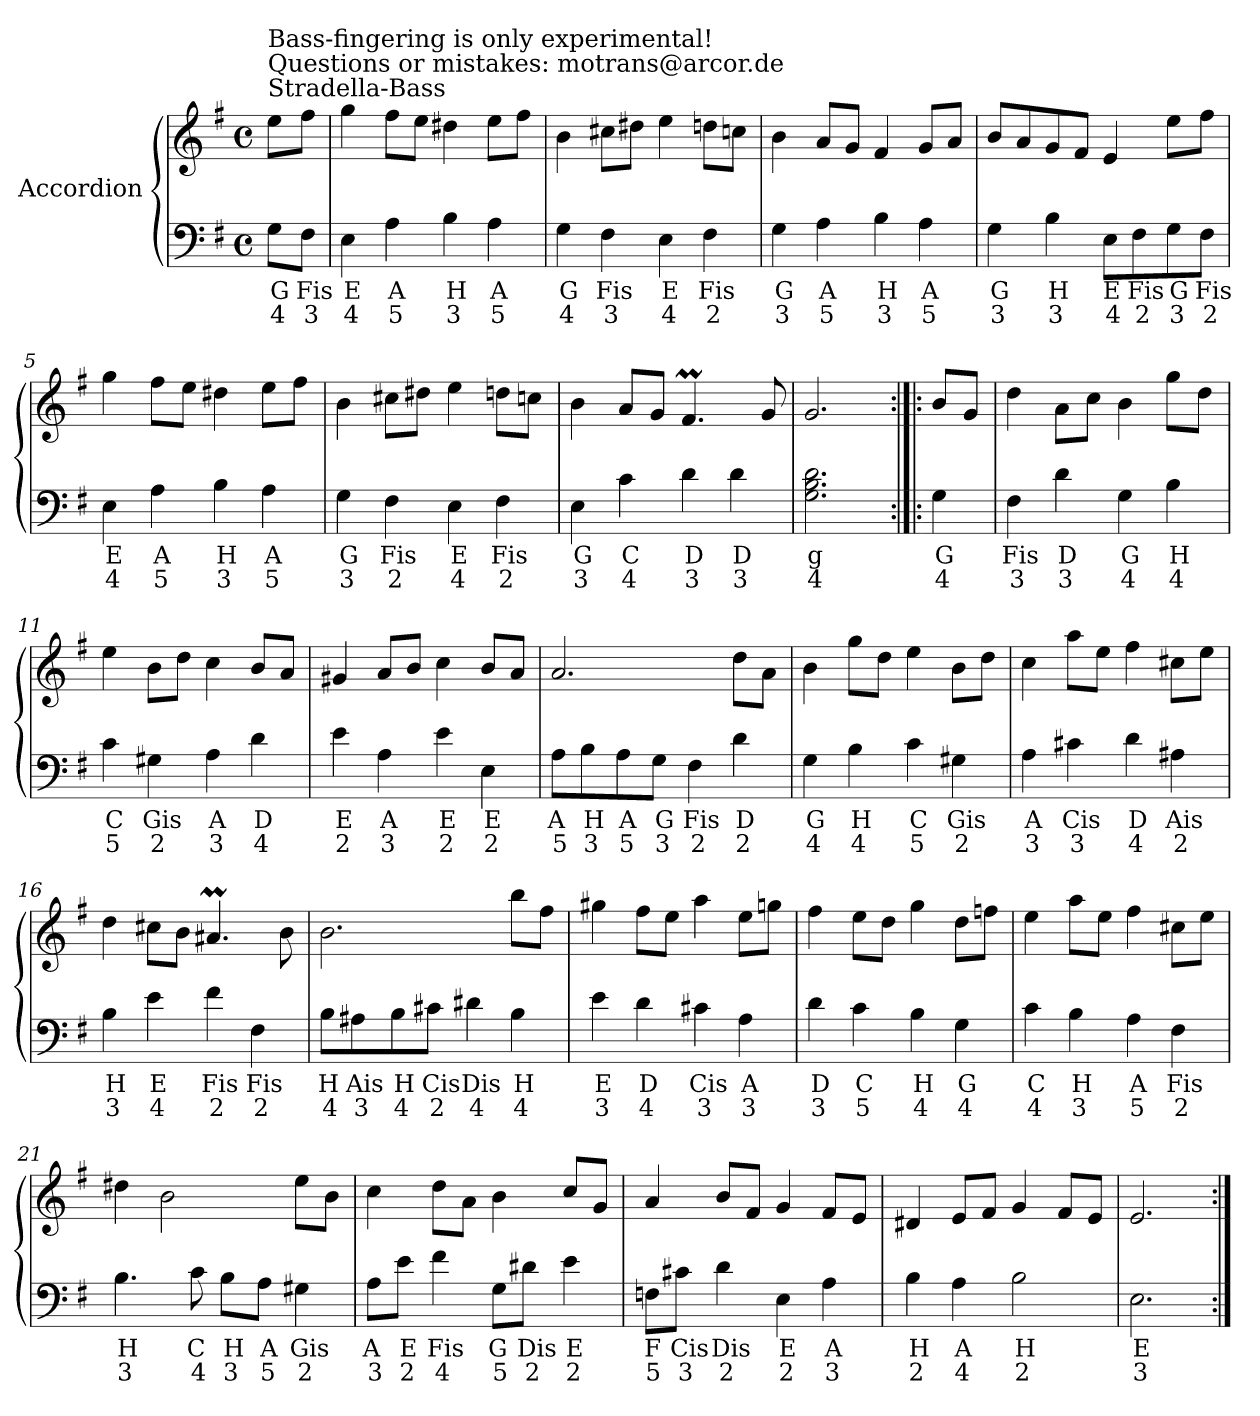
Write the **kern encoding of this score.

**kern	**text	**text	**kern
*part1	*part1	*part1	*part1
*staff2	*staff2	*staff2	*staff1
*I"Accordion	*	*	*
*clefF4	*	*	*clefG2
*k[f#]	*	*	*k[f#]
*M4/4	*	*	*M4/4
*met(c)	*	*	*met(c)
=	=	=	=
!	!	!	!LO:TX:a:t=Stradella-Bass
!	!	!	!LO:TX:a:t=Questions or mistakes&colon; motrans@arcor.de
!	!	!	!LO:TX:a:t=Bass-fingering is only experimental!
8G\L	G	4	8ee\L
8F#\J	Fis	3	8ff#\J
=1	=1	=1	=1
4E\	E	4	4gg\
4A\	A	5	8ff#\L
.	.	.	8ee\J
4B\	H	3	4dd#X\
4A\	A	5	8ee\L
.	.	.	8ff#\J
=2	=2	=2	=2
4G\	G	4	4b\
4F#\	Fis	3	8cc#X\L
.	.	.	8dd#X\J
4E\	E	4	4ee\
4F#\	Fis	2	8ddn\L
.	.	.	8ccn\J
=3	=3	=3	=3
4G\	G	3	4b\
4A\	A	5	8a/L
.	.	.	8g/J
4B\	H	3	4f#/
4A\	A	5	8g/L
.	.	.	8a/J
=4	=4	=4	=4
4G\	G	3	8b/L
.	.	.	8a/
4B\	H	3	8g/
.	.	.	8f#/J
8E\L	E	4	4e/
8F#\	Fis	2	.
8G\	G	3	8ee\L
8F#\J	Fis	2	8ff#\J
!!LO:LB:g=z
=5	=5	=5	=5
4E\	E	4	4gg\
4A\	A	5	8ff#\L
.	.	.	8ee\J
4B\	H	3	4dd#X\
4A\	A	5	8ee\L
.	.	.	8ff#\J
=6	=6	=6	=6
4G\	G	3	4b\
4F#\	Fis	2	8cc#X\L
.	.	.	8dd#X\J
4E\	E	4	4ee\
4F#\	Fis	2	8ddn\L
.	.	.	8ccn\J
=7	=7	=7	=7
4E\	G	3	4b\
4c\	C	4	8a/L
.	.	.	8g/J
4d\	D	3	4.f#m/
4d\	D	3	.
.	.	.	8g/
=8	=8	=8	=8
2.G\ 2.B\ 2.d\	g	4	2.g/
=9:|!|:	=9:|!|:	=9:|!|:	=9:|!|:
4G\	G	4	8b/L
.	.	.	8g/J
=10	=10	=10	=10
4F#\	Fis	3	4dd\
4d\	D	3	8a\L
.	.	.	8cc\J
4G\	G	4	4b\
4B\	H	4	8gg\L
.	.	.	8dd\J
!!LO:LB:g=z
=11	=11	=11	=11
4c\	C	5	4ee\
4G#X\	Gis	2	8b\L
.	.	.	8dd\J
4A\	A	3	4cc\
4d\	D	4	8b/L
.	.	.	8a/J
=12	=12	=12	=12
4e\	E	2	4g#X/
4A\	A	3	8a/L
.	.	.	8b/J
4e\	E	2	4cc\
4E\	E	2	8b/L
.	.	.	8a/J
=13	=13	=13	=13
8A\L	A	5	2.a/
8B\	H	3	.
8A\	A	5	.
8G\J	G	3	.
4F#\	Fis	2	.
4d\	D	2	8dd\L
.	.	.	8a\J
=14	=14	=14	=14
4G\	G	4	4b\
4B\	H	4	8gg\L
.	.	.	8dd\J
4c\	C	5	4ee\
4G#X\	Gis	2	8b\L
.	.	.	8dd\J
=15	=15	=15	=15
4A\	A	3	4cc\
4c#X\	Cis	3	8aa\L
.	.	.	8ee\J
4d\	D	4	4ff#\
4A#X\	Ais	2	8cc#X\L
.	.	.	8ee\J
!!LO:LB:g=z
=16	=16	=16	=16
4B\	H	3	4dd\
4e\	E	4	8cc#X\L
.	.	.	8b\J
4f#\	Fis	2	4.a#Xm/
4F#\	Fis	2	.
.	.	.	8b\
=17	=17	=17	=17
8B\L	H	4	2.b\
8A#X\	Ais	3	.
8B\	H	4	.
8c#X\J	Cis	2	.
4d#X\	Dis	4	.
4B\	H	4	8bb\L
.	.	.	8ff#\J
=18	=18	=18	=18
4e\	E	3	4gg#X\
4d\	D	4	8ff#\L
.	.	.	8ee\J
4c#X\	Cis	3	4aa\
4A\	A	3	8ee\L
.	.	.	8ggn\J
=19	=19	=19	=19
4d\	D	3	4ff#\
4c\	C	5	8ee\L
.	.	.	8dd\J
4B\	H	4	4gg\
4G\	G	4	8dd\L
.	.	.	8ffn\J
=20	=20	=20	=20
4c\	C	4	4ee\
4B\	H	3	8aa\L
.	.	.	8ee\J
4A\	A	5	4ff#\
4F#\	Fis	2	8cc#X\L
.	.	.	8ee\J
!!LO:LB:g=z
=21	=21	=21	=21
4.B\	H	3	4dd#X\
.	.	.	2b\
8c\	C	4	.
8B\L	H	3	.
8A\J	A	5	.
4G#X\	Gis	2	8ee\L
.	.	.	8b\J
=22	=22	=22	=22
8A\L	A	3	4cc\
8e\J	E	2	.
4f#\	Fis	4	8dd\L
.	.	.	8a\J
8G\L	G	5	4b\
8d#X\J	Dis	2	.
4e\	E	2	8cc/L
.	.	.	8g/J
=23	=23	=23	=23
8Fn\L	F	5	4a/
8c#X\J	Cis	3	.
4d\	Dis	2	8b/L
.	.	.	8f#/J
4E\	E	2	4g/
4A\	A	3	8f#/L
.	.	.	8e/J
=24	=24	=24	=24
4B\	H	2	4d#X/
4A\	A	4	8e/L
.	.	.	8f#/J
2B\	H	2	4g/
.	.	.	8f#/L
.	.	.	8e/J
=25	=25	=25	=25
2.E\	E	3	2.e/
=:|!	=:|!	=:|!	=:|!
*-	*-	*-	*-
